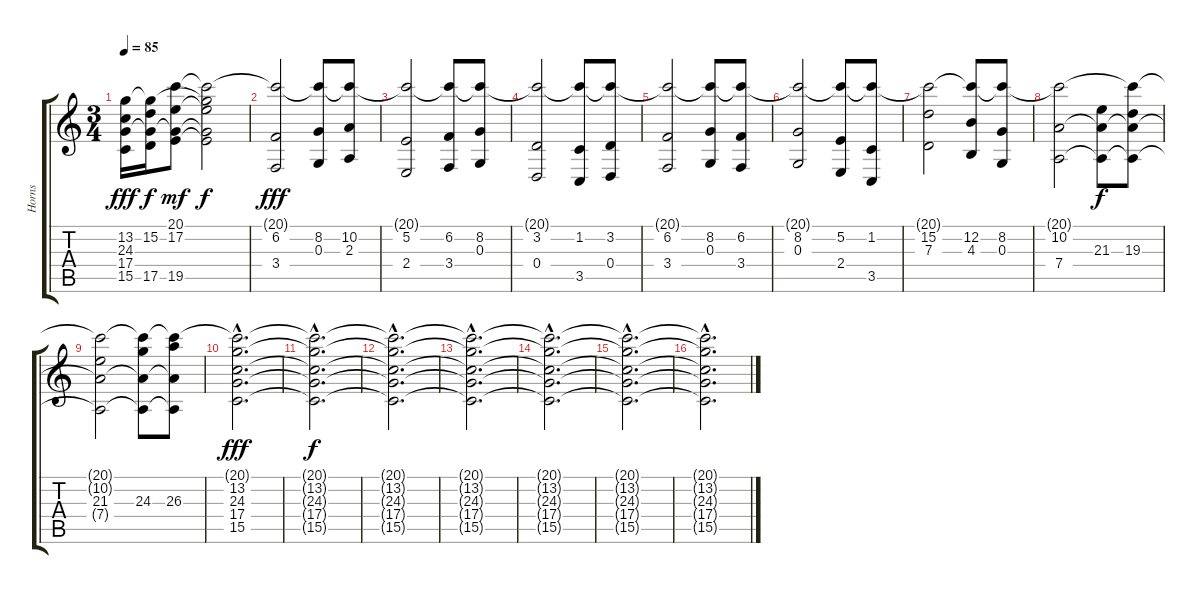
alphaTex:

\track ("Horns" "Horns") {instrument lead1square}
\staff {score tabs}
\tuning (E4 B3 G3 D3 A2 C2) {hide}
\ts (3 4)
\tempo 85
\clef g2
\ks c
(13.2 24.3 17.4 15.5).16{dy fff} (15.2 24.3{t} 17.4{t} 17.5).16{dy f} (20.1 17.2 17.4{t} 19.5).8{dy mf} (20.1{t} 17.2{t} 24.3{t} 17.4{t} 19.5{t}).2{dy f} |
(20.1{t} 6.2 3.4).2{dy fff} (20.1{t} 8.2 0.3).8 (20.1{t} 10.2 2.3).8 |
(20.1{t} 5.2 2.4).2 (20.1{t} 6.2 3.4).8 (20.1{t} 8.2 0.3).8 |
(20.1{t} 3.2 0.4).2 (20.1{t} 1.2 3.5).8 (20.1{t} 3.2 0.4).8 |
(20.1{t} 6.2 3.4).2 (20.1{t} 8.2 0.3).8 (20.1{t} 6.2 3.4).8 |
(20.1{t} 8.2 0.3).2 (20.1{t} 5.2 2.4).8 (20.1{t} 1.2 3.5).8 |
(20.1{t} 15.2 7.3).2 (20.1{t} 12.2 4.3).8 (20.1{t} 8.2 0.3).8 |
(20.1{t} 10.2 7.4).2 (10.2{t} 21.3 7.4{t}).8{dy f} (20.1{t} 10.2{t} 19.3 7.4{t}).8 |
(20.1{t} 10.2{t} 21.3 7.4{t}).2 (20.1{t} 10.2{t} 24.3 7.4{t}).8 (20.1{t} 10.2{t} 26.3 7.4{t}).8 |
(20.1{hac t} 13.2{hac} 24.3{hac} 17.4{hac} 15.5{hac}).2{d dy fff} |
(20.1{hac t} 13.2{hac t} 24.3{hac t} 17.4{hac t} 15.5{hac t}).2{d dy f} |
(20.1{hac t} 13.2{hac t} 24.3{hac t} 17.4{hac t} 15.5{hac t}).2{d} |
(20.1{hac t} 13.2{hac t} 24.3{hac t} 17.4{hac t} 15.5{hac t}).2{d} |
(20.1{hac t} 13.2{hac t} 24.3{hac t} 17.4{hac t} 15.5{hac t}).2{d} |
(20.1{hac t} 13.2{hac t} 24.3{hac t} 17.4{hac t} 15.5{hac t}).2{d} |
(20.1{hac t} 13.2{hac t} 24.3{hac t} 17.4{hac t} 15.5{hac t}).2{d}
